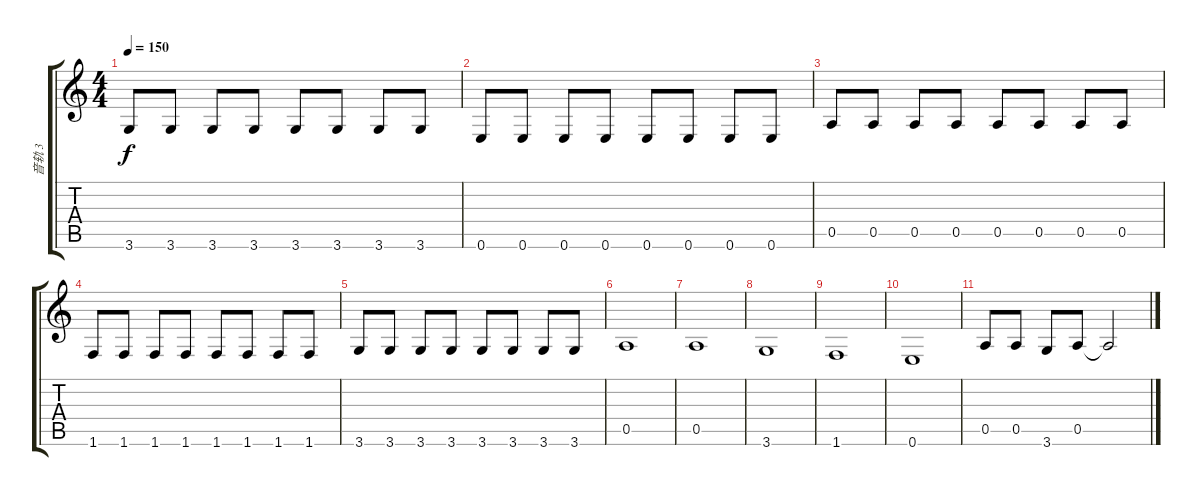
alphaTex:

\track ("音轨 3" "音轨 3") {instrument acousticbass}
\staff {score tabs}
\tuning (E4 B3 G3 D3 A2 E2) {hide}
\ts (4 4)
\tempo 150
\clef g2
\ks c
3.6.8{dy f} 3.6.8 3.6.8 3.6.8 3.6.8 3.6.8 3.6.8 3.6.8 |
0.6.8 0.6.8 0.6.8 0.6.8 0.6.8 0.6.8 0.6.8 0.6.8 |
0.5.8 0.5.8 0.5.8 0.5.8 0.5.8 0.5.8 0.5.8 0.5.8 |
1.6.8 1.6.8 1.6.8 1.6.8 1.6.8 1.6.8 1.6.8 1.6.8 |
3.6.8 3.6.8 3.6.8 3.6.8 3.6.8 3.6.8 3.6.8 3.6.8 |
0.5.1 |
0.5.1 |
3.6.1 |
1.6.1 |
0.6.1 |
0.5.8 0.5.8 3.6.8 0.5.8 0.5{t}.2
